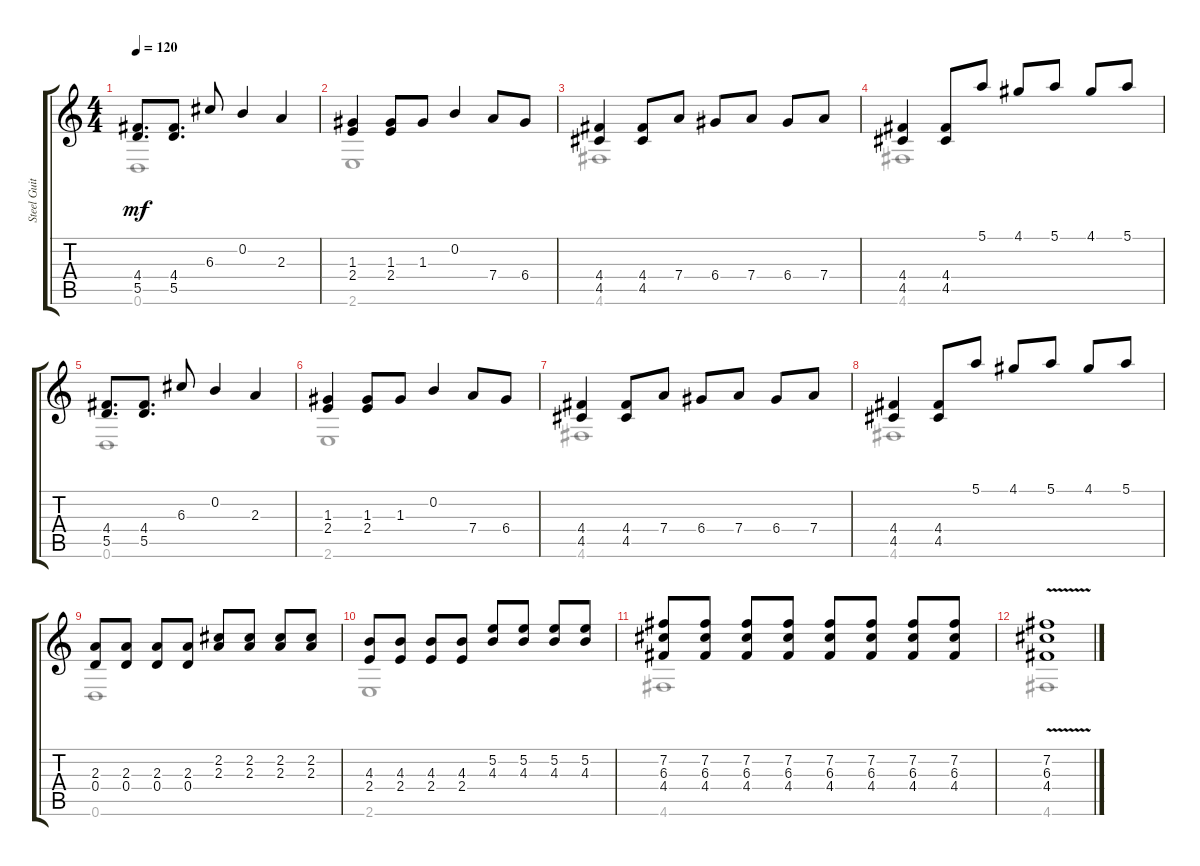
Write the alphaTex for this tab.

\track ("Steel Guitar" "Steel Guit") {instrument acousticguitarsteel}
\staff {score tabs}
\tuning (E4 B3 G3 D3 A2 D2) {hide}
\voice
\ts (4 4)
\tempo 120
\clef g2
\ks c
(4.4 5.5).8{d dy mf} (4.4 5.5).8{d} 6.3.8 0.2.4 2.3.4 |
(1.3 2.4).4 (1.3 2.4).8 1.3.8 0.2.4 7.4.8 6.4.8 |
(4.4 4.5).4 (4.4 4.5).8 7.4.8 6.4.8 7.4.8 6.4.8 7.4.8 |
(4.4 4.5).4 (4.4 4.5).8 5.1.8 4.1.8 5.1.8 4.1.8 5.1.8 |
(4.4 5.5).8{d} (4.4 5.5).8{d} 6.3.8 0.2.4 2.3.4 |
(1.3 2.4).4 (1.3 2.4).8 1.3.8 0.2.4 7.4.8 6.4.8 |
(4.4 4.5).4 (4.4 4.5).8 7.4.8 6.4.8 7.4.8 6.4.8 7.4.8 |
(4.4 4.5).4 (4.4 4.5).8 5.1.8 4.1.8 5.1.8 4.1.8 5.1.8 |
(2.3 0.4).8 (2.3 0.4).8 (2.3 0.4).8 (2.3 0.4).8 (2.2 2.3).8 (2.2 2.3).8 (2.2 2.3).8 (2.2 2.3).8 |
(4.3 2.4).8 (4.3 2.4).8 (4.3 2.4).8 (4.3 2.4).8 (5.2 4.3).8 (5.2 4.3).8 (5.2 4.3).8 (5.2 4.3).8 |
(7.2 6.3 4.4).8 (7.2 6.3 4.4).8 (7.2 6.3 4.4).8 (7.2 6.3 4.4).8 (7.2 6.3 4.4).8 (7.2 6.3 4.4).8 (7.2 6.3 4.4).8 (7.2 6.3 4.4).8 |
(7.2{v} 6.3 4.4).1
\voice
\clef g2
\ottava regular
\simile none
\ks c
0.6.1{dy mf} |
2.6.1 |
4.6.1 |
4.6.1 |
0.6.1 |
2.6.1 |
4.6.1 |
4.6.1 |
0.6.1 |
2.6.1 |
4.6.1 |
4.6.1
